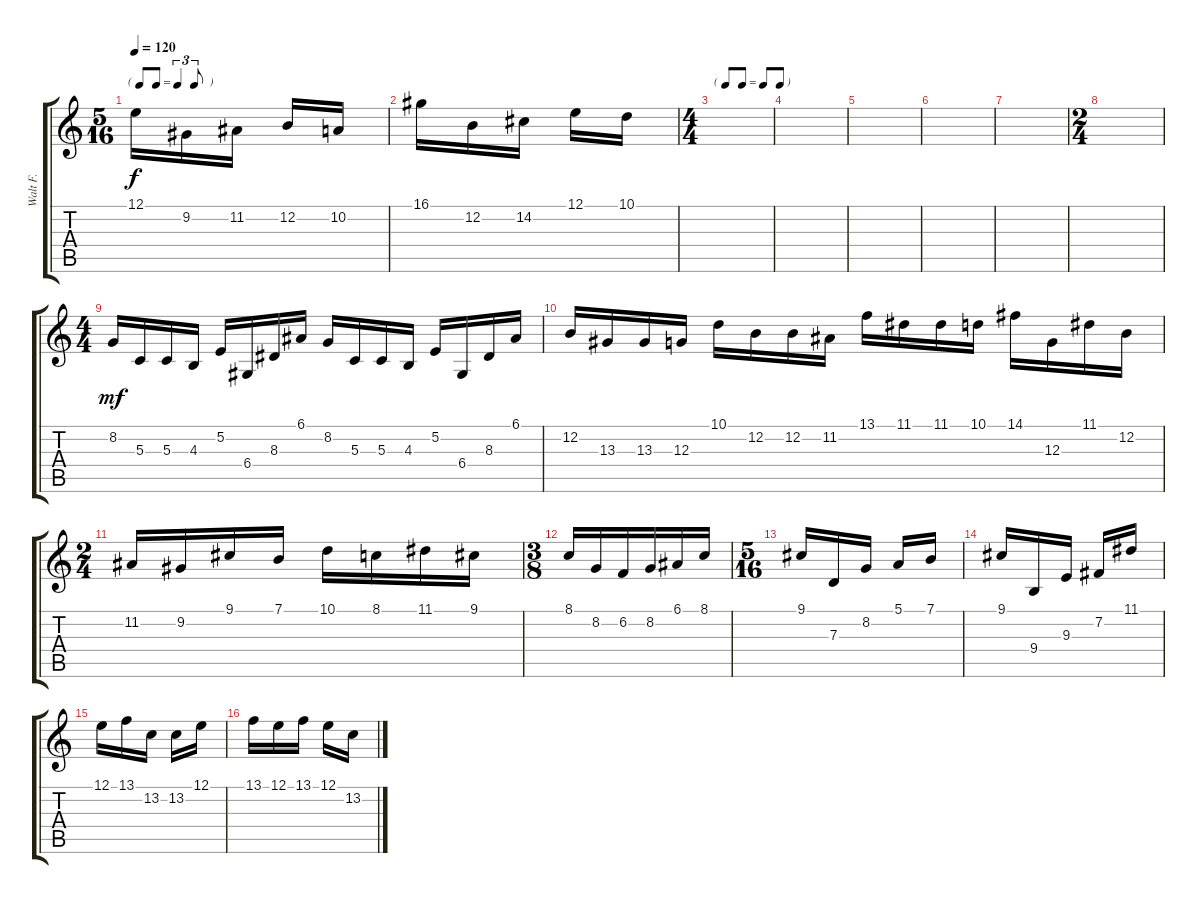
\track ("Walt F." "Walt F.") {instrument trumpet}
\staff {score tabs}
\tuning (E4 B3 G3 D3 A2 E2) {hide}
\ts (5 16)
\tf triplet8th
\tempo 120
\clef g2
\ks c
12.1.16{dy f} 9.2.16 11.2.16 12.2.16 10.2.16 |
16.1.16 12.2.16 14.2.16 12.1.16 10.1.16 |
\ts (4 4)
\tf none
|
|
|
|
|
\ts (2 4)
|
\ts (4 4)
8.2.16{dy mf} 5.3.16 5.3.16 4.3.16 5.2.16 6.4.16 8.3.16 6.1.16 8.2.16 5.3.16 5.3.16 4.3.16 5.2.16 6.4.16 8.3.16 6.1.16 |
12.2.16 13.3.16 13.3.16 12.3.16 10.1.16 12.2.16 12.2.16 11.2.16 13.1.16 11.1.16 11.1.16 10.1.16 14.1.16 12.3.16 11.1.16 12.2.16 |
\ts (2 4)
11.2.16 9.2.16 9.1.16 7.1.16 10.1.16 8.1.16 11.1.16 9.1.16 |
\ts (3 8)
8.1.16 8.2.16 6.2.16 8.2.16 6.1.16 8.1.16 |
\ts (5 16)
9.1.16 7.3.16 8.2.16 5.1.16 7.1.16 |
9.1.16 9.4.16 9.3.16 7.2.16 11.1.16 |
12.1.16 13.1.16 13.2.16 13.2.16 12.1.16 |
13.1.16 12.1.16 13.1.16 12.1.16 13.2.16
